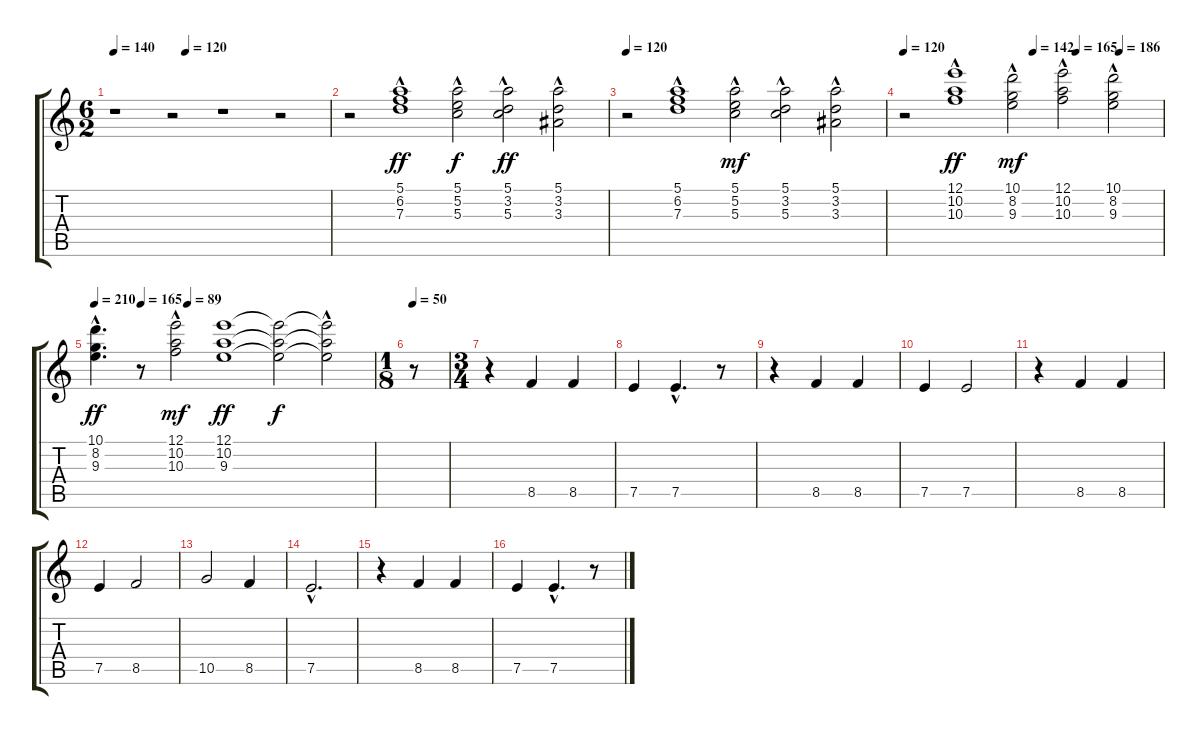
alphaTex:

\track ("           CIS 70523,2516" "          ") {instrument distortionguitar}
\staff {score tabs}
\tuning (E4 B3 G3 D3 A2 E2) {hide}
\ts (6 2)
\tempo 140
\tempo (120 0.3333333333333333)
\tempo 140
\clef g2
\ks c
r.1{dy ff instrument distortionguitar} r.2 r.1 r.2 |
r.2 (5.1{hac} 6.2{hac} 7.3{hac}).1 (5.1{hac} 5.2{hac} 5.3).2{dy f} (5.1{hac} 3.2{hac} 5.3).2{dy ff} (5.1{hac} 3.2{hac} 3.3{hac}).2 |
\tempo 120
r.2 (5.1{hac} 6.2{hac} 7.3).1 (5.1 5.2{hac} 5.3{hac}).2{dy mf} (5.1 3.2{hac} 5.3{hac}).2 (5.1{hac} 3.2{hac} 3.3{hac}).2 |
\tempo 120
\tempo (142 0.5)
\tempo (165 0.6666666666666666)
\tempo (186 0.8333333333333334)
r.2 (12.1{hac} 10.2{hac} 10.3{hac}).1{dy ff} (10.1 8.2{hac} 9.3{hac}).2{dy mf} (12.1{hac} 10.2{hac} 10.3).2 (10.1{hac} 8.2{hac} 9.3{hac}).2 |
\tempo 210
\tempo (165 0.16666666666666666)
\tempo (89 0.3333333333333333)
(10.1{hac} 8.2{hac} 9.3).4{d dy ff} r.8 (12.1 10.2 10.3{hac}).2{dy mf} (12.1 10.2 9.3).1{dy ff} (12.1{t} 10.2{t} 9.3{t}).2{dy f} (12.1{hac t} 10.2{hac t} 9.3{hac t}).2 |
\ts (1 8)
\tempo 50
r.8 |
\ts (3 4)
r.4 8.5.4 8.5.4 |
7.5.4 7.5{hac}.4{d} r.8 |
r.4 8.5.4 8.5.4 |
7.5.4 7.5.2 |
r.4 8.5.4 8.5.4 |
7.5.4 8.5.2 |
10.5.2 8.5.4 |
7.5{hac}.2{d} |
r.4 8.5.4 8.5.4 |
7.5.4 7.5{hac}.4{d} r.8
